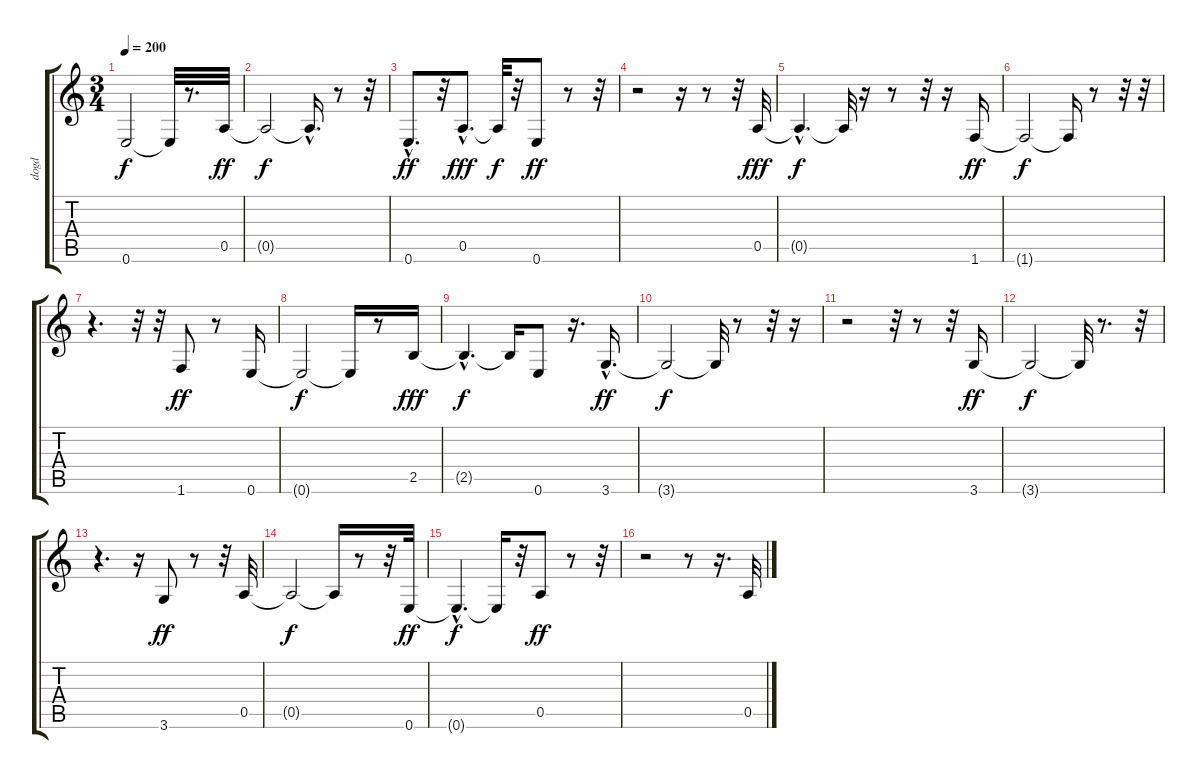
\track ("dogd" "dogd") {instrument acousticbass}
\staff {score tabs}
\tuning (E4 B3 G3 D3 A2 E2) {hide}
\ts (3 4)
\tempo 200
\clef g2
\ks c
0.6{t}.2{dy f} 0.6{t}.32 r.8{d} 0.5.32{dy ff} |
0.5{t}.2{dy f} 0.5{hac t}.16{d} r.8 r.32 |
0.6{hac}.8{d dy ff} r.32 0.5{hac}.8{d dy fff} 0.5{t}.32{dy f} r.32 0.6.8{dy ff} r.8 r.32 |
r.2 r.16 r.8 r.32 0.5.32{dy fff} |
0.5{hac t}.4{d dy f} 0.5{t}.32 r.16 r.8 r.32 r.16 1.6.16{dy ff} |
1.6{t}.2{dy f} 1.6{t}.16 r.8 r.32 r.32 |
r.4{d} r.32 r.32 1.6.8{dy ff} r.8 0.6.16 |
0.6{t}.2{dy f} 0.6{t}.16 r.8 2.5.16{dy fff} |
2.5{hac t}.4{d dy f} 2.5{t}.16 0.6.8 r.16{d} 3.6{hac}.16{d dy ff} |
3.6{t}.2{dy f} 3.6{t}.32 r.8 r.32 r.16 |
r.2 r.32 r.8 r.32 3.6.16{dy ff} |
3.6{t}.2{dy f} 3.6{t}.32 r.8{d} r.32 |
r.4{d} r.16 3.6.8{dy ff} r.8 r.32 0.5.32 |
0.5{t}.2{dy f} 0.5{t}.16 r.8 r.32 0.6.32{dy ff} |
0.6{hac t}.4{d dy f} 0.6{t}.16 r.32 0.5.8{dy ff} r.8 r.32 |
r.2 r.8 r.16{d} 0.5.32
